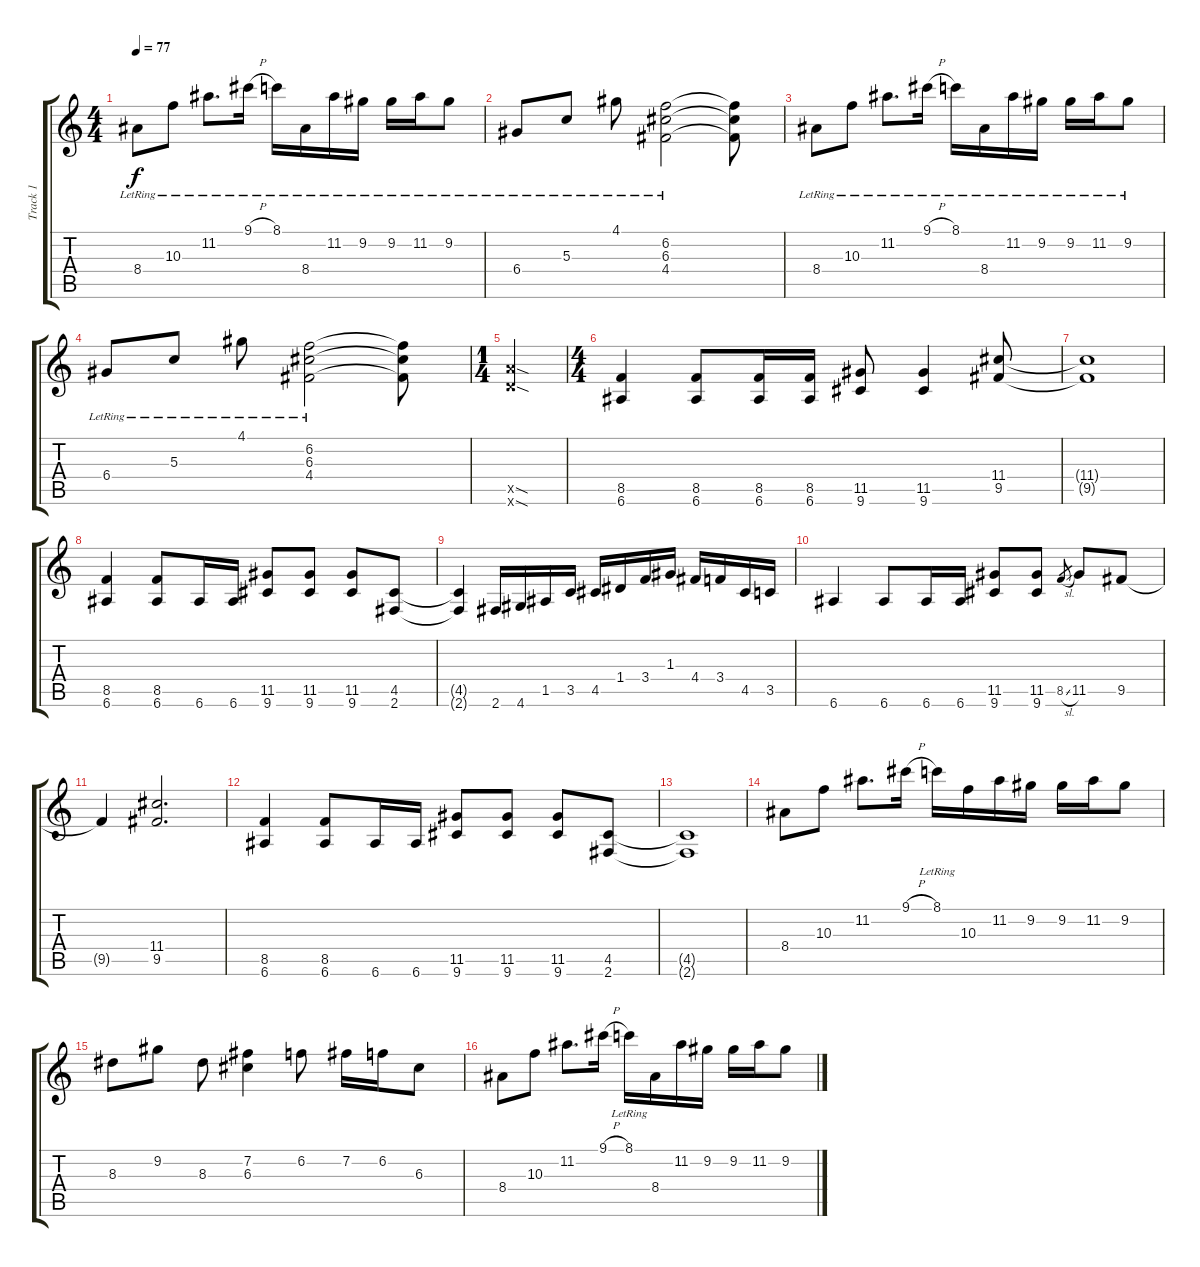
\track ("Track 1" "Track 1") {instrument electricguitarclean}
\staff {score tabs}
\tuning (E4 B3 G3 D3 A2 E2) {hide}
\ts (4 4)
\tempo 77
\clef g2
\ks c
8.4{lr}.8{dy f} 10.3{lr}.8 11.2{lr}.8{d} 9.1{h lr}.16 8.1{lr}.16 8.4{lr}.16 11.2{lr}.16 9.2{lr}.16 9.2{lr}.16 11.2{lr}.16 9.2{lr}.8 |
6.4{lr}.8 5.3{lr}.8 4.1{lr}.8 (6.2{lr} 6.3{lr} 4.4{lr}).2 (6.2{t} 6.3{t} 4.4{t}).8 |
8.4{lr}.8 10.3{lr}.8 11.2{lr}.8{d} 9.1{h lr}.16 8.1{lr}.16 8.4{lr}.16 11.2{lr}.16 9.2{lr}.16 9.2{lr}.16 11.2{lr}.16 9.2{lr}.8 |
6.4{lr}.8 5.3{lr}.8 4.1{lr}.8 (6.2{lr} 6.3{lr} 4.4{lr}).2 (6.2{t} 6.3{t} 4.4{t}).8 |
\ts (1 4)
(12.5{sod x} 10.6{sod x}).4{instrument distortionguitar} |
\ts (4 4)
(8.5 6.6).4 (8.5 6.6).8 (8.5 6.6).16 (8.5 6.6).16 (11.5 9.6).8 (11.5 9.6).4 (11.4 9.5).8 |
(11.4{t} 9.5{t}).1 |
(8.5 6.6).4 (8.5 6.6).8 6.6.16 6.6.16 (11.5 9.6).8 (11.5 9.6).8 (11.5 9.6).8 (4.5 2.6).8 |
(4.5{t} 2.6{t}).4 2.6.16 4.6.16 1.5.16 3.5.16 4.5.16 1.4.16 3.4.16 1.3.16 4.4.16 3.4.16 4.5.16 3.5.16 |
6.6.4 6.6.8 6.6.16 6.6.16 (11.5 9.6).8 (11.5 9.6).8 8.5{sl}.8{gr} 11.5.8 9.5.8 |
9.5{t}.4 (11.4 9.5).2{d} |
(8.5 6.6).4 (8.5 6.6).8 6.6.16 6.6.16 (11.5 9.6).8 (11.5 9.6).8 (11.5 9.6).8 (4.5 2.6).8 |
(4.5{t} 2.6{t}).1 |
8.4.8{instrument electricguitarclean} 10.3.8 11.2.8{d} 9.1{h}.16 8.1{lr}.16 10.3.16 11.2.16 9.2.16 9.2.16 11.2.16 9.2.8 |
8.3.8 9.2.8 8.3.8 (7.2 6.3).4 6.2.8 7.2.16 6.2.16 6.3.8 |
8.4.8 10.3.8 11.2.8{d} 9.1{h}.16 8.1{lr}.16 8.4.16 11.2.16 9.2.16 9.2.16 11.2.16 9.2.8
